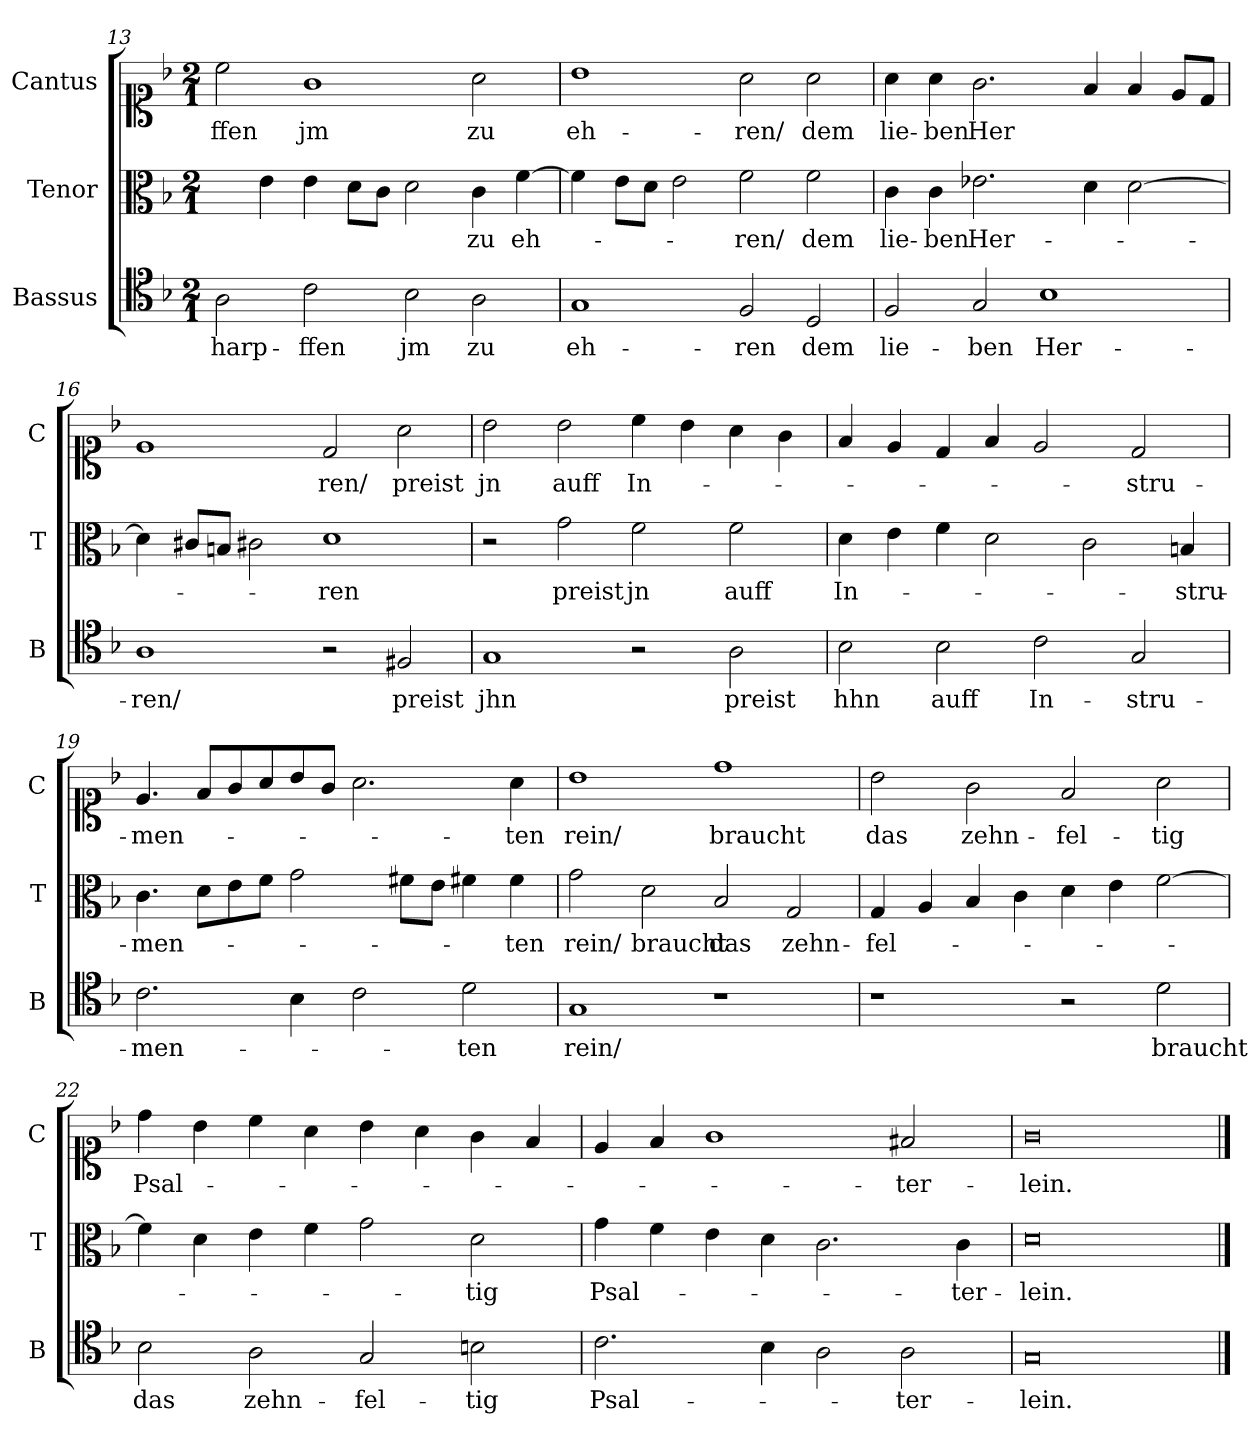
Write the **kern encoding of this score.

**kern	**text	**kern	**text	**kern	**text
*part3	*part3	*part2	*part2	*part1	*part1
*staff3	*staff3	*staff2	*staff2	*staff1	*staff1
*I"Bassus	*	*I"Tenor	*	*I"Cantus	*
*I'B	*	*I'T	*	*I'C	*
*clefC4	*	*clefC3	*	*clefC1	*
*k[b-]	*	*k[b-]	*	*k[b-]	*
*G:dor	*	*G:dor	*	*G:dor	*
*M2/1	*	*M2/1	*	*M2/1	*
=13	=13	=13	=13	=13	=13
2A	harp-	4ryy	.	2cc	-ffen
.	.	4e	.	.	.
2c	-ffen	4e	.	1g	jm
.	.	8d\L	.	.	.
.	.	8c\J	.	.	.
2B-	jm	2d	.	.	.
2A	zu	4c	zu	2a	zu
.	.	[4f	eh-	.	.
=14	=14	=14	=14	=14	=14
1G	eh-	4f]	.	1b-	eh-
.	.	8e\L	.	.	.
.	.	8d\J	.	.	.
.	.	2e	.	.	.
2F	-ren	2f	-ren/	2a	-ren/
2D	dem	2f	dem	2a	dem
=15	=15	=15	=15	=15	=15
2F	lie-	4c	lie-	4a	lie-
.	.	4c	-ben	4a	-ben
2G	-ben	2.e-X	Her-	2.g	Her
1B-	Her-	.	.	.	.
.	.	4d	.	4f	.
.	.	[2d	.	4f	.
.	.	.	.	8e/L	.
.	.	.	.	8d/J	.
=16	=16	=16	=16	=16	=16
1A	-ren/	4d]	.	1e	.
.	.	8c#X/L	.	.	.
.	.	8Bn/J	.	.	.
.	.	2c#X	.	.	.
2r	.	1d	-ren	2d	-ren/
2F#X	preist	.	.	2a	preist
=17	=17	=17	=17	=17	=17
1G	jhn	2r	.	2b-	jn
.	.	2g	preist	2b-	auff
2r	.	2f	jn	4cc	In-
.	.	.	.	4b-	.
2A	preist	2f	auff	4a	.
.	.	.	.	4g	.
=18	=18	=18	=18	=18	=18
2B-	hhn	4d	In-	4f	.
.	.	4e	.	4e	.
2B-	auff	4f	.	4d	.
.	.	2d	.	4f	.
2c	In-	.	.	2e	.
.	.	2c	.	.	.
2G	-stru-	.	.	2d	-stru-
.	.	4Bn	-stru-	.	.
=19	=19	=19	=19	=19	=19
2.c	-men-	4.c	-men-	4.e	-men-
.	.	8d\L	.	8f/L	.
.	.	8e\	.	8g/	.
.	.	8f\J	.	8a/	.
4B-	.	2g	.	8b-/	.
.	.	.	.	8g/J	.
2c	.	.	.	2.a	.
.	.	8f#X\L	.	.	.
.	.	8e\J	.	.	.
2d	-ten	4f#X	.	.	.
.	.	4f#	-ten	4a	-ten
=20	=20	=20	=20	=20	=20
1G	rein/	2g	rein/	1b-	rein/
.	.	2d	braucht	.	.
1r	.	2B-	das	1dd	braucht
.	.	2G	zehn-	.	.
=21	=21	=21	=21	=21	=21
1r	.	4G	-fel-	2b-	das
.	.	4A	.	.	.
.	.	4B-	.	2g	zehn-
.	.	4c	.	.	.
2r	.	4d	.	2f	-fel-
.	.	4e	.	.	.
2d	braucht	[2f	.	2a	-tig
=22	=22	=22	=22	=22	=22
2B-	das	4f]	.	4dd	Psal-
.	.	4d	.	4b-	.
2A	zehn-	4e	.	4cc	.
.	.	4f	.	4a	.
2G	-fel-	2g	.	4b-	.
.	.	.	.	4a	.
2Bn	-tig	2d	-tig	4g	.
.	.	.	.	4f	.
=23	=23	=23	=23	=23	=23
2.c	Psal-	4g	Psal-	4e	.
.	.	4f	.	4f	.
.	.	4e	.	1g	.
4B-	.	4d	.	.	.
2A	.	2.c	.	.	.
2A	-ter-	.	.	2f#X	-ter-
.	.	4c	-ter-	.	.
=24	=24	=24	=24	=24	=24
0G	-lein.	0d	-lein.	0g	-lein.
==	==	==	==	==	==
*-	*-	*-	*-	*-	*-
